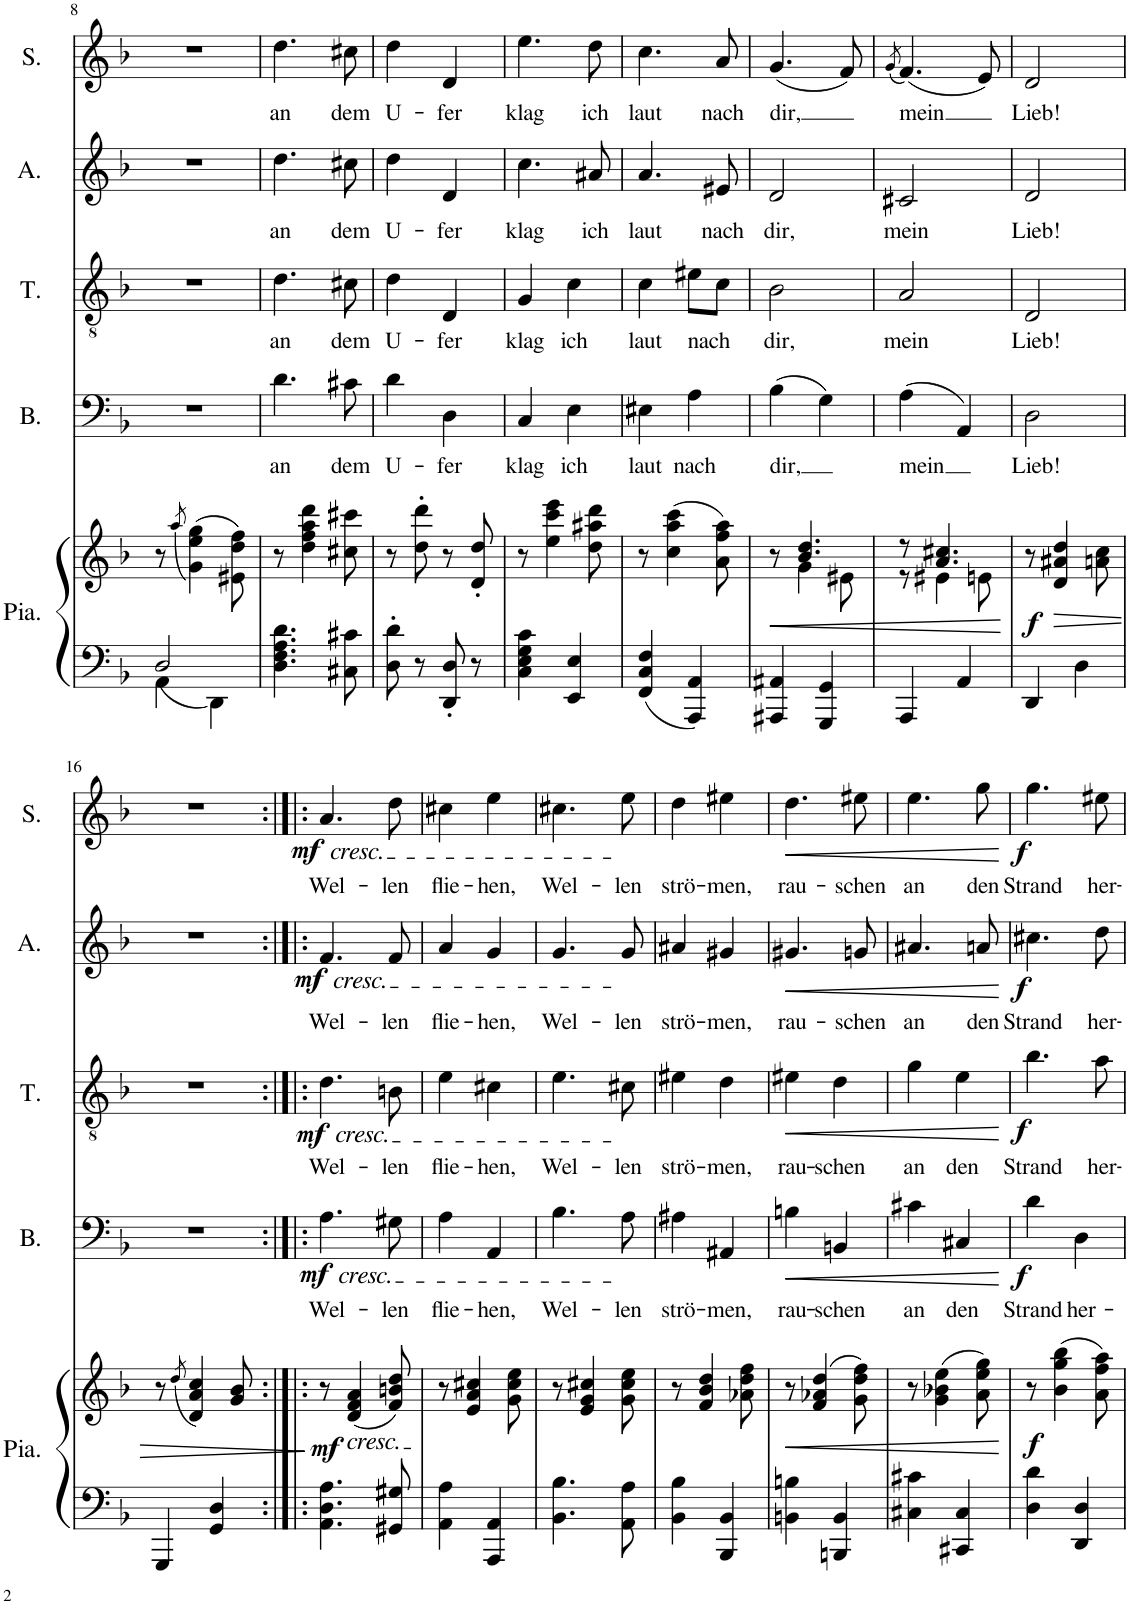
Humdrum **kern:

**kern	**kern	**dynam	**kern	**text	**dynam	**kern	**text	**dynam	**kern	**text	**dynam	**kern	**text	**dynam
*part5	*part5	*part5	*part4	*part4	*part4	*part3	*part3	*part3	*part2	*part2	*part2	*part1	*part1	*part1
*staff6	*staff5	*staff5/6	*staff4	*staff4	*staff4	*staff3	*staff3	*staff3	*staff2	*staff2	*staff2	*staff1	*staff1	*staff1
*I"Piano	*	*	*I"Basse	*	*	*I"Ténor	*	*	*I"Alto	*	*	*I"Soprano	*	*
*I'Pia.	*	*	*I'B.	*	*	*I'T.	*	*	*I'A.	*	*	*I'S.	*	*
!!LO:PB:g=z
*clefF4	*clefG2	*	*clefF4	*	*	*clefGv2	*	*	*clefG2	*	*	*clefG2	*	*
*k[b-]	*k[b-]	*	*k[b-]	*	*	*k[b-]	*	*	*k[b-]	*	*	*k[b-]	*	*
*M2/4	*M2/4	*	*M2/4	*	*	*M2/4	*	*	*M2/4	*	*	*M2/4	*	*
=8	=8	=8	=8	=8	=8	=8	=8	=8	=8	=8	=8	=8	=8	=8
*^	*	*	*	*	*	*	*	*	*	*	*	*	*	*
2D/	4AA\	8r	.	2r	.	.	2r	.	.	2r	.	.	2r	.	.
.	.	(8qaa/	.	.	.	.	.	.	.	.	.	.	.	.	.
.	.	(4g\ 4ee\ 4gg\)	.	.	.	.	.	.	.	.	.	.	.	.	.
.	4DD\	.	.	.	.	.	.	.	.	.	.	.	.	.	.
.	.	8e#X\ 8dd\ 8ff\)	.	.	.	.	.	.	.	.	.	.	.	.	.
*v	*v	*	*	*	*	*	*	*	*	*	*	*	*	*	*
=9	=9	=9	=9	=9	=9	=9	=9	=9	=9	=9	=9	=9	=9	=9
!	!	!	!	!LO:LY:b	!	!	!LO:LY:b	!	!	!LO:LY:b	!	!	!LO:LY:b	!
4.D\ 4.F\ 4.A\ 4.d\	8r	.	4.d\	an	.	4.d\	an	.	4.dd\	an	.	4.dd\	an	.
.	4dd\ 4ff\ 4aa\ 4ddd\	.	.	.	.	.	.	.	.	.	.	.	.	.
!	!	!	!	!LO:LY:b	!	!	!LO:LY:b	!	!	!LO:LY:b	!	!	!LO:LY:b	!
8C#X\ 8c#X\	8cc#X\ 8ccc#X\	.	8c#X\	dem	.	8c#X\	dem	.	8cc#X\	dem	.	8cc#X\	dem	.
=10	=10	=10	=10	=10	=10	=10	=10	=10	=10	=10	=10	=10	=10	=10
!	!	!	!	!LO:LY:b	!	!	!LO:LY:b	!	!	!LO:LY:b	!	!	!LO:LY:b	!
8D\' 8d\'	8r	.	4d\	U-	.	4d\	U-	.	4dd\	U-	.	4dd\	U-	.
8r	8dd\' 8ddd\'	.	.	.	.	.	.	.	.	.	.	.	.	.
!	!	!	!	!LO:LY:b	!	!	!LO:LY:b	!	!	!LO:LY:b	!	!	!LO:LY:b	!
8DD/' 8D/'	8r	.	4D\	-fer	.	4D/	-fer	.	4d/	-fer	.	4d/	-fer	.
8r	8d/' 8dd/'	.	.	.	.	.	.	.	.	.	.	.	.	.
=11	=11	=11	=11	=11	=11	=11	=11	=11	=11	=11	=11	=11	=11	=11
!	!	!	!	!LO:LY:b	!	!	!LO:LY:b	!	!	!LO:LY:b	!	!	!LO:LY:b	!
4C\ 4E\ 4G\ 4c\	8r	.	4C/	klag	.	4G/	klag	.	4.cc\	klag	.	4.ee\	klag	.
.	4ee\ 4ccc\ 4eee\	.	.	.	.	.	.	.	.	.	.	.	.	.
!	!	!	!	!LO:LY:b	!	!	!LO:LY:b	!	!	!	!	!	!	!
4EE/ 4E/	.	.	4E\	ich	.	4c\	ich	.	.	.	.	.	.	.
!	!	!	!	!	!	!	!	!	!	!LO:LY:b	!	!	!LO:LY:b	!
.	8dd\ 8aa#X\ 8ddd\	.	.	.	.	.	.	.	8a#X/	ich	.	8dd\	ich	.
=12	=12	=12	=12	=12	=12	=12	=12	=12	=12	=12	=12	=12	=12	=12
!	!	!	!	!LO:LY:b	!	!	!LO:LY:b	!	!	!LO:LY:b	!	!	!LO:LY:b	!
4FF/ 4C/ 4F/	8r	.	4E#X\	laut	.	4c\	laut	.	4.a/	laut	.	4.cc\	laut	.
.	(4cc\ 4aa\ 4ccc\	.	.	.	.	.	.	.	.	.	.	.	.	.
!	!	!	!	!LO:LY:b	!	!	!LO:LY:b	!	!	!	!	!	!	!
4AAA/ 4AA/	.	.	4A\	nach	.	8e#X\L	nach	.	.	.	.	.	.	.
!	!	!	!	!	!	!	!	!	!	!LO:LY:b	!	!	!LO:LY:b	!
.	8a\ 8ff\ 8aa\)	.	.	.	.	8c\J	.	.	8e#X/	nach	.	8a/	nach	.
=13	=13	=13	=13	=13	=13	=13	=13	=13	=13	=13	=13	=13	=13	=13
!	!	!LO:HP:b	!	!LO:LY:b	!	!	!LO:LY:b	!	!	!LO:LY:b	!	!	!LO:LY:b	!
*	*^	*	*	*	*	*	*	*	*	*	*	*	*	*
4AAA#X/ 4AA#X/	8r	8ryy	<	(4B-\	dir,	.	2B-\	dir,	.	2d/	dir,	.	(4.g/	dir,	.
.	4.b-/ 4.dd/	4g\	.	.	.	.	.	.	.	.	.	.	.	.	.
4GGG/ 4GG/	.	.	.	4G\)	.	.	.	.	.	.	.	.	.	.	.
.	.	8e#X\	.	.	.	.	.	.	.	.	.	.	8f/)	.	.
=14	=14	=14	=14	=14	=14	=14	=14	=14	=14	=14	=14	=14	=14	=14	=14
.	.	.	.	.	.	.	.	.	.	.	.	.	(8qg/	.	.
!	!	!	!	!	!LO:LY:b	!	!	!LO:LY:b	!	!	!LO:LY:b	!	!	!LO:LY:b	!
4AAA/	8r	8r	.	(4A\	mein	.	2A/	mein	.	2c#X/	mein	.	(4.f/)	mein	.
.	4.a/ 4.cc#X/	4e#X\	.	.	.	.	.	.	.	.	.	.	.	.	.
4AA/	.	.	.	4AA/)	.	.	.	.	.	.	.	.	.	.	.
.	.	8en\	.	.	.	.	.	.	.	.	.	.	8e/)	.	.
*	*v	*v	*	*	*	*	*	*	*	*	*	*	*	*	*
.	.	[	.	.	.	.	.	.	.	.	.	.	.	.
=15	=15	=15	=15	=15	=15	=15	=15	=15	=15	=15	=15	=15	=15	=15
!	!	!LO:DY:b	!	!LO:LY:b	!	!	!LO:LY:b	!	!	!LO:LY:b	!	!	!LO:LY:b	!
4DD/	8r	f	2D\	Lieb!	.	2D/	Lieb!	.	2d/	Lieb!	.	2d/	Lieb!	.
!	!	!LO:HP:b	!	!	!	!	!	!	!	!	!	!	!	!
.	4d/ 4a#X/ 4dd/	>	.	.	.	.	.	.	.	.	.	.	.	.
4D\	.	.	.	.	.	.	.	.	.	.	.	.	.	.
.	8an\ 8cc\	.	.	.	.	.	.	.	.	.	.	.	.	.
!!LO:LB:g=z
=16	=16	=16	=16	=16	=16	=16	=16	=16	=16	=16	=16	=16	=16	=16
4GGG/	8r	.	2r	.	.	2r	.	.	2r	.	.	2r	.	.
.	(8qdd/	.	.	.	.	.	.	.	.	.	.	.	.	.
.	4d/ 4a/ 4cc/)	.	.	.	.	.	.	.	.	.	.	.	.	.
4GG/ 4D/	.	.	.	.	.	.	.	.	.	.	.	.	.	.
.	8g/ 8b-/	.	.	.	.	.	.	.	.	.	.	.	.	.
.	.	]	.	.	.	.	.	.	.	.	.	.	.	.
=17:|!|:	=17:|!|:	=17:|!|:	=17:|!|:	=17:|!|:	=17:|!|:	=17:|!|:	=17:|!|:	=17:|!|:	=17:|!|:	=17:|!|:	=17:|!|:	=17:|!|:	=17:|!|:	=17:|!|:
!	!	!	!	!	!	!	!	!	!	!	!	!LO:TX:b:i:t=cresc.	!	!
!	!	!	!	!	!	!	!	!	!LO:TX:b:i:t=cresc.	!	!	!	!	!
!	!	!	!	!	!	!LO:TX:b:i:t=cresc.	!	!	!	!	!	!	!	!
!	!	!	!LO:TX:b:i:t=cresc.	!	!	!	!	!	!	!	!	!	!	!
!	!	!LO:DY:b	!	!LO:LY:b	!LO:DY:b	!	!LO:LY:b	!LO:DY:b	!	!LO:LY:b	!LO:DY:b	!	!LO:LY:b	!LO:DY:b
4.AA\ 4.D\ 4.A\	8r	mf	4.A\	Wel-	mf	4.d\	Wel-	mf	4.f/	Wel-	mf	4.a/	Wel-	mf
!	!LO:TX:b:i:t=cresc.	!	!	!	!	!	!	!	!	!	!	!	!	!
.	(4d/ 4f/ 4a/	.	.	.	.	.	.	.	.	.	.	.	.	.
!	!	!	!	!LO:LY:b	!	!	!LO:LY:b	!	!	!LO:LY:b	!	!	!LO:LY:b	!
8GG#X/ 8G#X/	8f/ 8bn/ 8dd/)	.	8G#X\	-len	.	8Bn\	-len	.	8f/	-len	.	8dd\	-len	.
=18	=18	=18	=18	=18	=18	=18	=18	=18	=18	=18	=18	=18	=18	=18
!	!	!	!	!LO:LY:b	!	!	!LO:LY:b	!	!	!LO:LY:b	!	!	!LO:LY:b	!
4AA\ 4A\	8r	.	4A\	flie-	.	4e\	flie-	.	4a/	flie-	.	4cc#X\	flie-	.
.	4e/ 4a/ 4cc#X/	.	.	.	.	.	.	.	.	.	.	.	.	.
!	!	!	!	!LO:LY:b	!	!	!LO:LY:b	!	!	!LO:LY:b	!	!	!LO:LY:b	!
4AAA/ 4AA/	.	.	4AA/	-hen,	.	4c#X\	-hen,	.	4g/	-hen,	.	4ee\	-hen,	.
.	8g\ 8cc#\ 8ee\	.	.	.	.	.	.	.	.	.	.	.	.	.
=19	=19	=19	=19	=19	=19	=19	=19	=19	=19	=19	=19	=19	=19	=19
!	!	!	!	!LO:LY:b	!	!	!LO:LY:b	!	!	!LO:LY:b	!	!	!LO:LY:b	!
4.BB-\ 4.B-\	8r	.	4.B-\	Wel-	.	4.e\	Wel-	.	4.g/	Wel-	.	4.cc#X\	Wel-	.
.	4e/ 4g/ 4cc#X/	.	.	.	.	.	.	.	.	.	.	.	.	.
!	!	!	!	!LO:LY:b	!	!	!LO:LY:b	!	!	!LO:LY:b	!	!	!LO:LY:b	!
8AA\ 8A\	8g\ 8cc#\ 8ee\	.	8A\	-len	.	8c#X\	-len	.	8g/	-len	.	8ee\	-len	.
=20	=20	=20	=20	=20	=20	=20	=20	=20	=20	=20	=20	=20	=20	=20
!	!	!	!	!LO:LY:b	!	!	!LO:LY:b	!	!	!LO:LY:b	!	!	!LO:LY:b	!
4BB-\ 4B-\	8r	.	4A#X\	strö-	.	4e#X\	strö-	.	4a#X/	strö-	.	4dd\	strö-	.
.	4f/ 4b-/ 4dd/	.	.	.	.	.	.	.	.	.	.	.	.	.
!	!	!	!	!LO:LY:b	!	!	!LO:LY:b	!	!	!LO:LY:b	!	!	!LO:LY:b	!
4BBB-/ 4BB-/	.	.	4AA#X/	-men,	.	4d\	-men,	.	4g#X/	-men,	.	4ee#X\	-men,	.
.	8a-X\ 8dd\ 8ff\	.	.	.	.	.	.	.	.	.	.	.	.	.
=21	=21	=21	=21	=21	=21	=21	=21	=21	=21	=21	=21	=21	=21	=21
!	!	!LO:HP:b	!	!LO:LY:b	!LO:HP:b	!	!LO:LY:b	!LO:HP:b	!	!LO:LY:b	!LO:HP:b	!	!LO:LY:b	!LO:HP:b
4BBn\ 4Bn\	8r	<	4Bn\	rau-	<	4e#X\	rau-	<	4.g#X/	rau-	<	4.dd\	rau-	<
.	(4f/ 4a-X/ 4dd/	.	.	.	.	.	.	.	.	.	.	.	.	.
!	!	!	!	!LO:LY:b	!	!	!LO:LY:b	!	!	!	!	!	!	!
4BBBn/ 4BB/	.	.	4BBn/	-schen	.	4d\	-schen	.	.	.	.	.	.	.
!	!	!	!	!	!	!	!	!	!	!LO:LY:b	!	!	!LO:LY:b	!
.	8g\ 8dd\ 8ff\)	.	.	.	.	.	.	.	8gn/	-schen	.	8ee#X\	-schen	.
=22	=22	=22	=22	=22	=22	=22	=22	=22	=22	=22	=22	=22	=22	=22
!	!	!	!	!LO:LY:b	!	!	!LO:LY:b	!	!	!LO:LY:b	!	!	!LO:LY:b	!
4C#X\ 4c#X\	8r	.	4c#X\	an	.	4g\	an	.	4.a#X/	an	.	4.ee\	an	.
.	(4g\ 4b-X\ 4ee\	.	.	.	.	.	.	.	.	.	.	.	.	.
!	!	!	!	!LO:LY:b	!	!	!LO:LY:b	!	!	!	!	!	!	!
4CC#X/ 4C#/	.	.	4C#X/	den	.	4e\	den	.	.	.	.	.	.	.
!	!	!	!	!	!	!	!	!	!	!LO:LY:b	!	!	!LO:LY:b	!
.	8a\ 8ee\ 8gg\)	.	.	.	.	.	.	.	8an/	den	.	8gg\	den	.
.	.	[	.	.	[	.	.	[	.	.	[	.	.	[
=23	=23	=23	=23	=23	=23	=23	=23	=23	=23	=23	=23	=23	=23	=23
!	!	!LO:DY:b	!	!LO:LY:b	!LO:DY:b	!	!LO:LY:b	!LO:DY:b	!	!LO:LY:b	!LO:DY:b	!	!LO:LY:b	!LO:DY:b
4D\ 4d\	8r	f	4d\	Strand	f	4.b-\	Strand	f	4.cc#X\	Strand	f	4.gg\	Strand	f
.	(4b-\ 4gg\ 4bb-\	.	.	.	.	.	.	.	.	.	.	.	.	.
!	!	!	!	!LO:LY:b	!	!	!	!	!	!	!	!	!	!
4DD/ 4D/	.	.	4D\	her-	.	.	.	.	.	.	.	.	.	.
!	!	!	!	!	!	!	!LO:LY:b	!	!	!LO:LY:b	!	!	!LO:LY:b	!
.	8a\ 8ff\ 8aa\)	.	.	.	.	8a\	her-	.	8dd\	her-	.	8ee#X\	her-	.
=	=	=	=	=	=	=	=	=	=	=	=	=	=	=
*-	*-	*-	*-	*-	*-	*-	*-	*-	*-	*-	*-	*-	*-	*-
